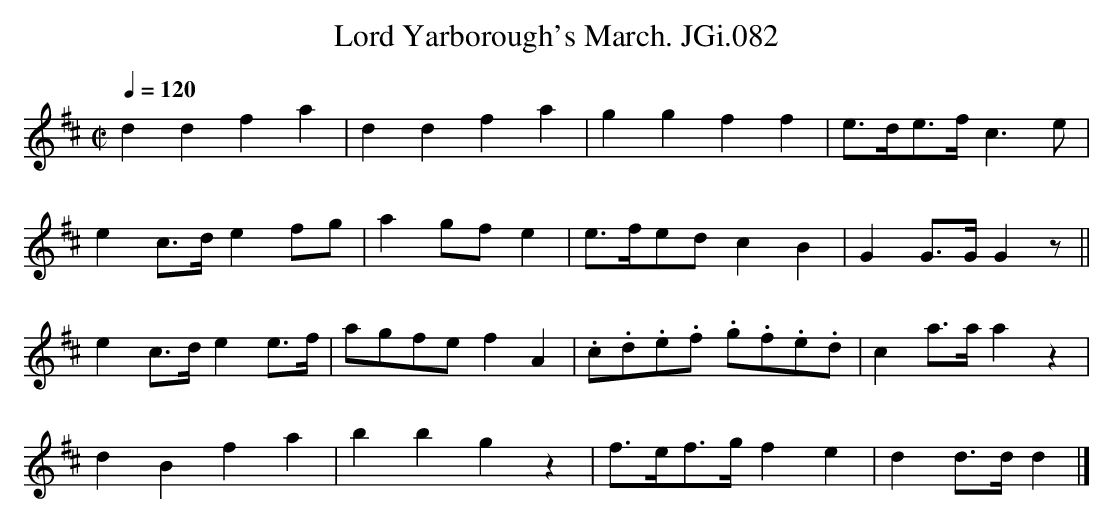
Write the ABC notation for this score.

X:1
T:Lord Yarborough's March. JGi.082
M:C|
L:1/8
Q:1/4=120
K:D
d2d2f2a2|d2d2f2a2|g2g2f2f2|e>de>fc3e|
e2c>de2fg|a2gf e2|e>fedc2B2|G2G>GG2z1||
e2c>de2e>f|agfe f2A2|.c.d.e.f .g.f.e.d|c2a>aa2z2|
d2B2f2a2|b2b2g2z2|f>ef>g f2e2|d2d>dd2|]
